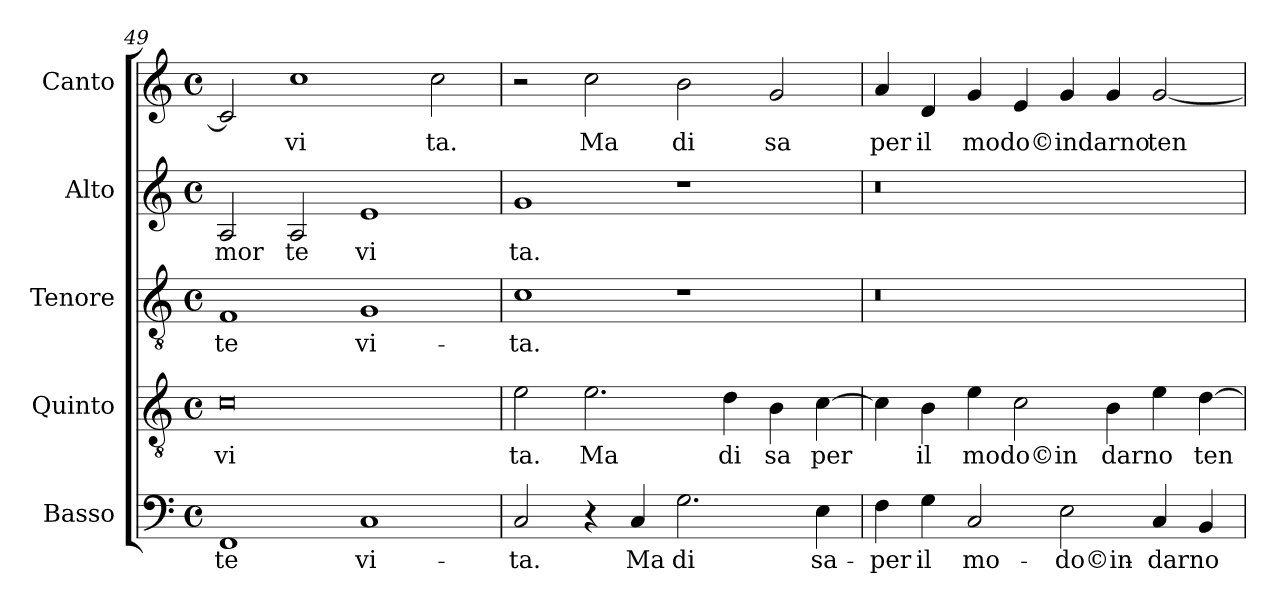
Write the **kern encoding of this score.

**kern	**text	**kern	**text	**kern	**text	**kern	**text	**kern	**text
*part5	*part5	*part4	*part4	*part3	*part3	*part2	*part2	*part1	*part1
*staff5	*staff5	*staff4	*staff4	*staff3	*staff3	*staff2	*staff2	*staff1	*staff1
*I"Basso	*	*I"Quinto	*	*I"Tenore	*	*I"Alto	*	*I"Canto	*
*clefF4	*	*clefGv2	*	*clefGv2	*	*clefG2	*	*clefG2	*
*k[]	*	*	*	*	*	*	*	*	*
*C:	*	*	*	*	*	*	*	*	*
*M4/4	*	*M4/4	*	*M4/4	*	*M4/4	*	*M4/4	*
*met(c)	*	*met(c)	*	*met(c)	*	*met(c)	*	*met(c)	*
=49	=49	=49	=49	=49	=49	=49	=49	=49	=49
!	!LO:LY:b:cj	!	!LO:LY:b:cj	!	!LO:LY:b:cj	!	!LO:LY:b:cj	!	!
1FF	-te	0c	vi	1F	-te	2A/	mor	2c/]	.
!	!	!	!	!	!	!	!LO:LY:b:cj	!	!LO:LY:b:cj
.	.	.	.	.	.	2A/	te	1cc	vi
!	!LO:LY:b:cj	!	!	!	!LO:LY:b:cj	!	!LO:LY:b:cj	!	!
1C	vi-	.	.	1G	vi-	1e	vi	.	.
!	!	!	!	!	!	!	!	!	!LO:LY:b:cj
.	.	.	.	.	.	.	.	2cc\	ta.
=50	=50	=50	=50	=50	=50	=50	=50	=50	=50
!	!LO:LY:b:cj	!	!LO:LY:b:cj	!	!LO:LY:b:cj	!	!LO:LY:b:cj	!	!
2C/	-ta.	2e\	ta.	1c	-ta.	1g	ta.	2r	.
!	!	!	!LO:LY:b:cj	!	!	!	!	!	!LO:LY:b:cj
4r	.	2.e\	Ma	.	.	.	.	2cc\	Ma
!	!LO:LY:b:cj	!	!	!	!	!	!	!	!
4C/	Ma	.	.	.	.	.	.	.	.
!	!LO:LY:b:cj	!	!	!	!	!	!	!	!LO:LY:b:cj
2.G\	di	.	.	1r	.	1r	.	2b\	di
!	!	!	!LO:LY:b:cj	!	!	!	!	!	!
.	.	4d\	di	.	.	.	.	.	.
!	!	!	!LO:LY:b:cj	!	!	!	!	!	!LO:LY:b:cj
.	.	4B\	sa	.	.	.	.	2g/	sa
!	!LO:LY:b:cj	!	!LO:LY:b	!	!	!	!	!	!
4E\	sa-	[>4c\	per	.	.	.	.	.	.
=51	=51	=51	=51	=51	=51	=51	=51	=51	=51
!	!LO:LY:b:cj	!	!	!	!	!	!	!	!LO:LY:b:cj
4F\	-per	4c\]	.	0r	.	0r	.	4a/	per
!	!LO:LY:b:cj	!	!LO:LY:b:cj	!	!	!	!	!	!LO:LY:b:cj
4G\	il	4B\	il	.	.	.	.	4d/	il
!	!LO:LY:b:cj	!	!LO:LY:b	!	!	!	!	!	!LO:LY:b
2C/	mo-	4e\	modo©in	.	.	.	.	4g/	modo©indarno
.	.	2c\	.	.	.	.	.	4e/	.
!	!LO:LY:b:cj	!	!	!	!	!	!	!	!
2E\	-do©in-	.	.	.	.	.	.	4g/	.
!	!	!	!LO:LY:b:cj	!	!	!	!	!	!
.	.	4B\	darno	.	.	.	.	4g/	.
!	!LO:LY:b:cj	!	!	!	!	!	!	!	!LO:LY:b
4C/	-darno	4e\	.	.	.	.	.	[>2g/	ten
!	!	!	!LO:LY:b	!	!	!	!	!	!
4BB/	.	[>4d\	ten	.	.	.	.	.	.
=	=	=	=	=	=	=	=	=	=
*-	*-	*-	*-	*-	*-	*-	*-	*-	*-
